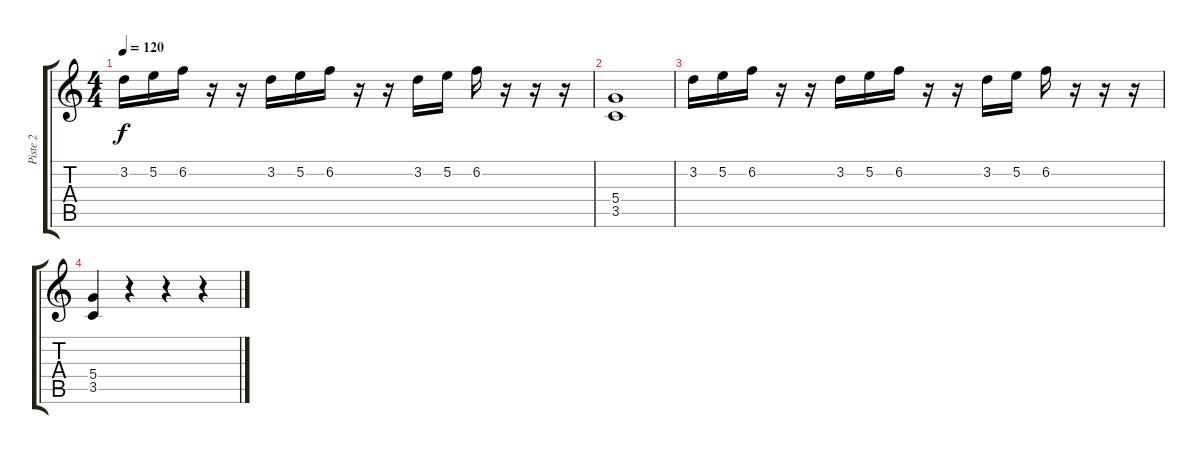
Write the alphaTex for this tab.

\track ("Piste 2" "Piste 2") {instrument distortionguitar}
\staff {score tabs}
\tuning (E4 B3 G3 D3 A2 E2) {hide}
\ts (4 4)
\tempo 120
\clef g2
\ks c
3.2.16{dy f} 5.2.16 6.2.16 r.16 r.16 3.2.16 5.2.16 6.2.16 r.16 r.16 3.2.16 5.2.16 6.2.16 r.16 r.16 r.16 |
(5.4 3.5).1 |
3.2.16 5.2.16 6.2.16 r.16 r.16 3.2.16 5.2.16 6.2.16 r.16 r.16 3.2.16 5.2.16 6.2.16 r.16 r.16 r.16 |
(5.4 3.5).4 r.4 r.4 r.4
